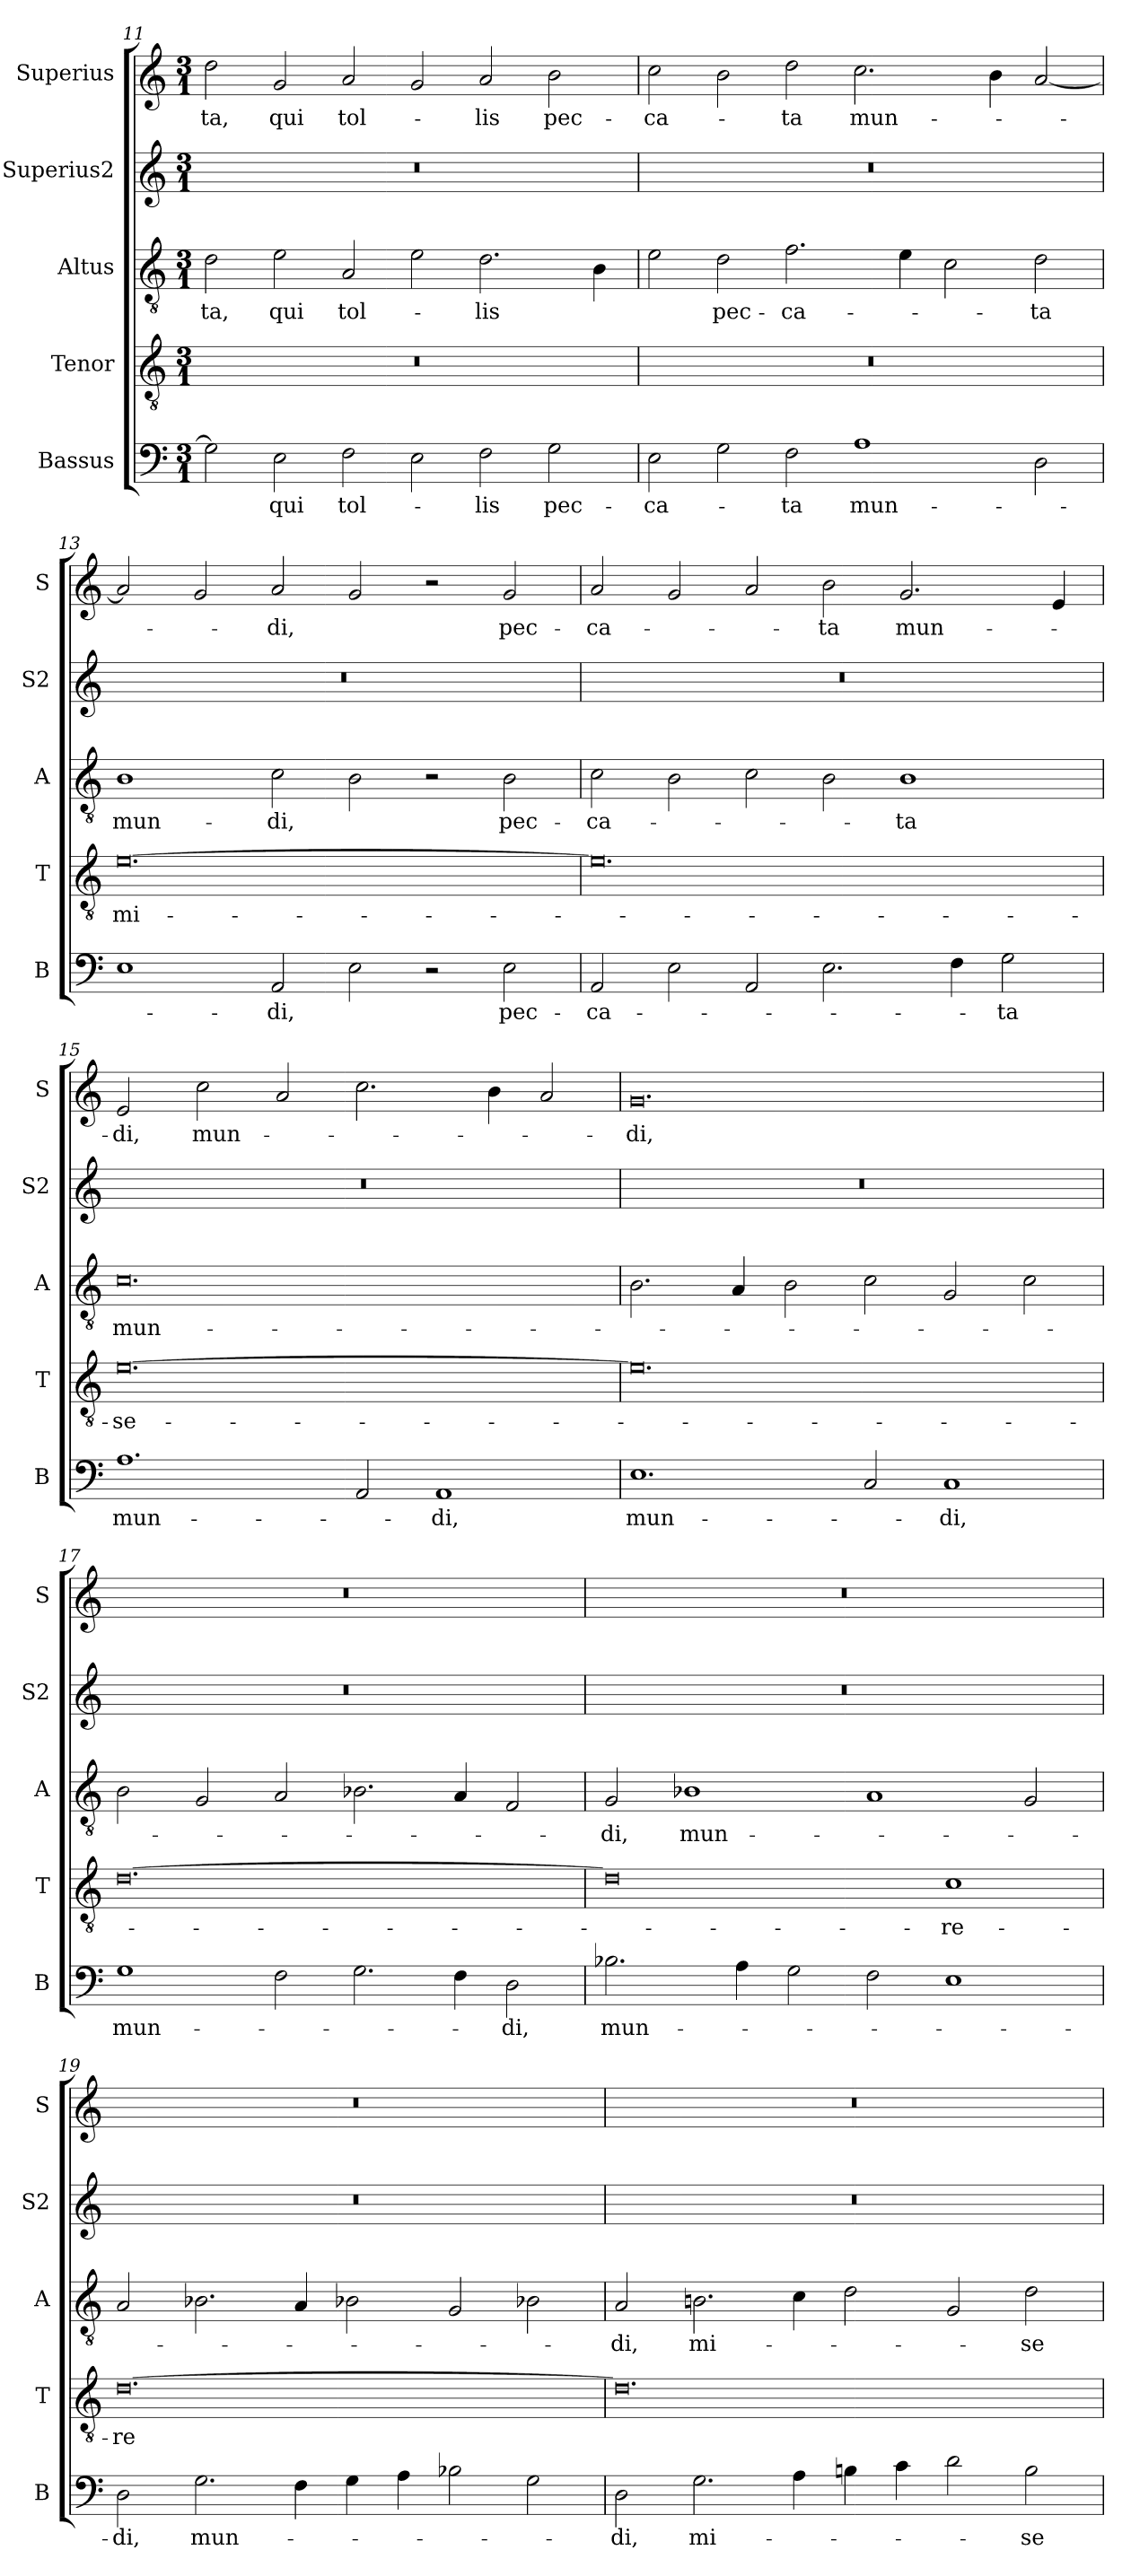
**kern	**text	**kern	**text	**kern	**text	**kern	**kern	**text
*part5	*part5	*part4	*part4	*part3	*part3	*part2	*part1	*part1
*staff5	*staff5	*staff4	*staff4	*staff3	*staff3	*staff2	*staff1	*staff1
*I"Bassus	*	*I"Tenor	*	*I"Altus	*	*I"Superius2	*I"Superius	*
*I'B	*	*I'T	*	*I'A	*	*I'S2	*I'S	*
*clefF4	*	*clefGv2	*	*clefGv2	*	*clefG2	*clefG2	*
*k[]	*	*k[]	*	*k[]	*	*k[]	*k[]	*
*M3/1	*	*M3/1	*	*M3/1	*	*M3/1	*M3/1	*
=11	=11	=11	=11	=11	=11	=11	=11	=11
2G\]	.	0.r	.	2d\	-ta,	0.r	2dd\	-ta,
2E\	qui	.	.	2e\	qui	.	2g/	qui
2F\	tol-	.	.	2A/	tol-	.	2a/	tol-
2E\	.	.	.	2e\	.	.	2g/	.
2F\	-lis	.	.	2.d\	-lis	.	2a/	-lis
2G\	pec-	.	.	.	.	.	2b\	pec-
.	.	.	.	4B\	.	.	.	.
=12	=12	=12	=12	=12	=12	=12	=12	=12
2E\	-ca-	0.r	.	2e\	.	0.r	2cc\	-ca-
2G\	.	.	.	2d\	pec-	.	2b\	.
2F\	-ta	.	.	2.f\	-ca-	.	2dd\	-ta
1A	mun-	.	.	.	.	.	2.cc\	mun-
.	.	.	.	4e\	.	.	.	.
.	.	.	.	2c\	.	.	.	.
.	.	.	.	.	.	.	4b\	.
2D\	.	.	.	2d\	-ta	.	[2a/	.
=13	=13	=13	=13	=13	=13	=13	=13	=13
1E	.	[0.e	mi-	1B	mun-	0.r	2a/]	.
.	.	.	.	.	.	.	2g/	.
2AA/	-di,	.	.	2c\	-di,	.	2a/	-di,
2E\	.	.	.	2B\	.	.	2g/	.
2r	.	.	.	2r	.	.	2r	.
2E\	pec-	.	.	2B\	pec-	.	2g/	pec-
=14	=14	=14	=14	=14	=14	=14	=14	=14
2AA/	-ca-	0.e]	.	2c\	-ca-	0.r	2a/	-ca-
2E\	.	.	.	2B\	.	.	2g/	.
2AA/	.	.	.	2c\	.	.	2a/	.
2.E\	.	.	.	2B\	.	.	2b\	-ta
.	.	.	.	1B	-ta	.	2.g/	mun-
4F\	.	.	.	.	.	.	.	.
2G\	-ta	.	.	.	.	.	.	.
.	.	.	.	.	.	.	4e/	.
=15	=15	=15	=15	=15	=15	=15	=15	=15
1.A	mun-	[0.e	-se-	0.c	mun-	0.r	2e/	-di,
.	.	.	.	.	.	.	2cc\	mun-
.	.	.	.	.	.	.	2a/	.
2AA/	.	.	.	.	.	.	2.cc\	.
1AA	-di,	.	.	.	.	.	.	.
.	.	.	.	.	.	.	4b\	.
.	.	.	.	.	.	.	2a/	.
=16	=16	=16	=16	=16	=16	=16	=16	=16
1.E	mun-	0.e]	.	2.B\	.	0.r	0.g	-di,
.	.	.	.	4A/	.	.	.	.
.	.	.	.	2B\	.	.	.	.
2C/	.	.	.	2c\	.	.	.	.
1C	-di,	.	.	2G/	.	.	.	.
.	.	.	.	2c\	.	.	.	.
=17	=17	=17	=17	=17	=17	=17	=17	=17
1G	mun-	[0.d	.	2B\	.	0.r	0.r	.
.	.	.	.	2G/	.	.	.	.
2F\	.	.	.	2A/	.	.	.	.
2.G\	.	.	.	2.B-X\	.	.	.	.
4F\	.	.	.	4A/	.	.	.	.
2D\	-di,	.	.	2F/	.	.	.	.
=18	=18	=18	=18	=18	=18	=18	=18	=18
2.B-X\	mun-	0d]	.	2G/	-di,	0.r	0.r	.
.	.	.	.	1B-X	mun-	.	.	.
4A\	.	.	.	.	.	.	.	.
2G\	.	.	.	.	.	.	.	.
2F\	.	.	.	1A	.	.	.	.
1E	.	1c	-re-	.	.	.	.	.
.	.	.	.	2G/	.	.	.	.
=19	=19	=19	=19	=19	=19	=19	=19	=19
2D\	di,	[0.d	-re	2A/	.	0.r	0.r	.
2.G\	mun-	.	.	2.B-X\	.	.	.	.
4F\	.	.	.	4A/	.	.	.	.
4G\	.	.	.	2B-X\	.	.	.	.
4A\	.	.	.	.	.	.	.	.
2B-X\	.	.	.	2G/	.	.	.	.
2G\	.	.	.	2B-X\	.	.	.	.
=20	=20	=20	=20	=20	=20	=20	=20	=20
2D\	-di,	0.d]	.	2A/	-di,	0.r	0.r	.
2.G\	mi-	.	.	2.Bn\	mi-	.	.	.
4A\	.	.	.	4c\	.	.	.	.
4Bn\	.	.	.	2d\	.	.	.	.
4c\	.	.	.	.	.	.	.	.
2d\	.	.	.	2G/	.	.	.	.
2B\	-se-	.	.	2d\	-se-	.	.	.
=	=	=	=	=	=	=	=	=
*-	*-	*-	*-	*-	*-	*-	*-	*-
